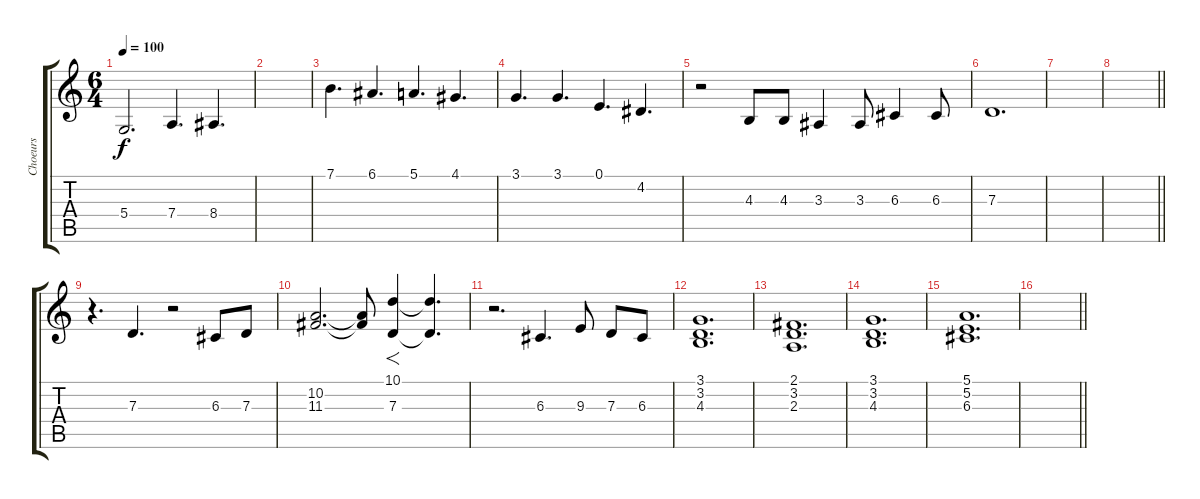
\track ("Choeurs" "Choeurs") {instrument clarinet}
\staff {score tabs}
\tuning (E4 B3 G3 D3 A2 E2) {hide}
\ts (6 4)
\tempo 100
\clef g2
\ks c
5.4.2{d dy f} 7.4.4{d} 8.4.4{d} |
|
7.1.4{d} 6.1.4{d} 5.1.4{d} 4.1.4{d} |
3.1.4{d} 3.1.4{d} 0.1.4{d} 4.2.4{d} |
r.2 4.3.8 4.3.8 3.3.4 3.3.8 6.3.4 6.3.8 |
7.3.1{d} |
|
\barLineRight lightlight
|
r.4{d} 7.3.4{d} r.2 6.3.8 7.3.8 |
(10.2 11.3).2{d} (10.2{t} 11.3{t}).8 (10.1 7.3).4{f} (10.1{t} 7.3{t}).4{d} |
r.2{d} 6.3.4{d} 9.3.8 7.3.8 6.3.8 |
(3.1 3.2 4.3).1{d} |
(2.1 3.2 2.3).1{d} |
(3.1 3.2 4.3).1{d} |
(5.1 5.2 6.3).1{d} |
\barLineRight lightlight
